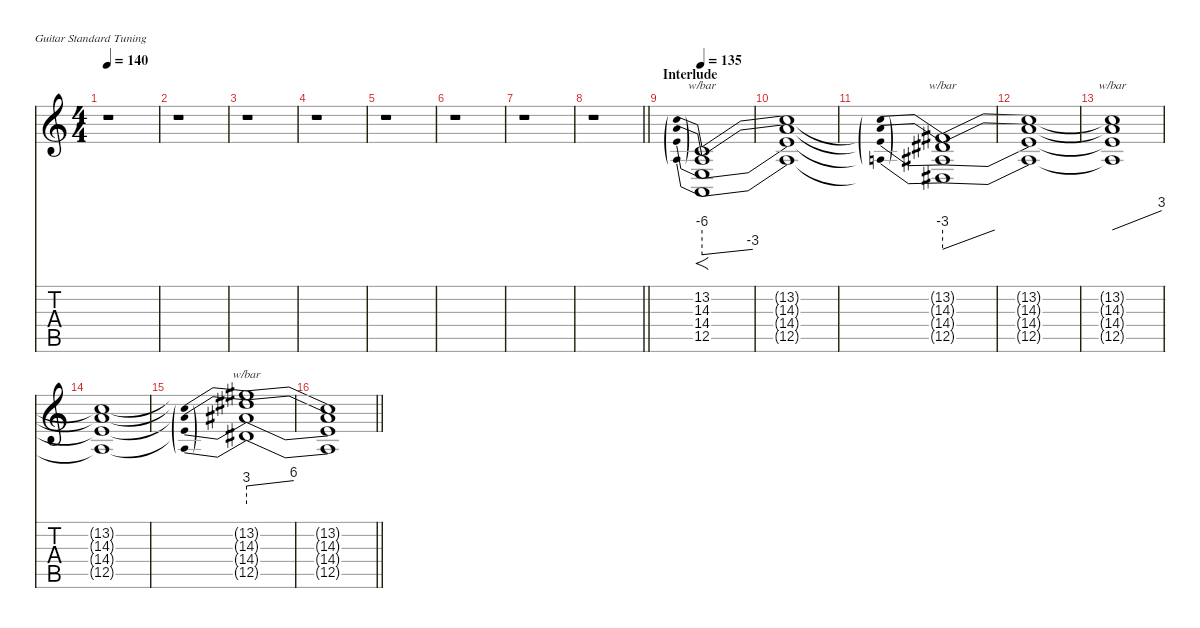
\defaultSystemsLayout 4
\hideDynamics
\bracketExtendMode nobrackets
\singleTrackTrackNamePolicy hidden
\multiTrackTrackNamePolicy hidden
\firstSystemTrackNameMode fullname
\firstSystemTrackNameOrientation horizontal
\otherSystemsTrackNameOrientation horizontal
\track ("Slide Guitar Effect" "pad.synth.") {instrument pad2warm}
\staff {score tabs}
\tuning (E4 B3 G3 D3 A2 E2)
\ts (4 4)
\tempo 140
\clef g2
\ks aminor
r.1{dy f beam Down} |
r.1{beam Down} |
r.1{beam Down} |
r.1{beam Down} |
r.1{beam Down} |
r.1{beam Down} |
r.1{beam Down} |
\barLineRight lightlight
r.1{beam Down} |
\section ("" "Interlude")
\tempo 135
(13.2 14.3 14.4 12.5).1{f tbe (predivedive default 0 -24 60 -12) beam Up} |
(13.2{t} 14.3{t} 14.4{t} 12.5{t}).1{beam Up} |
(13.2{t} 14.3{t} 14.4{t} 12.5{t}).1{tbe (predivedive default 0 -12 60 0) beam Up} |
(13.2{t} 14.3{t} 14.4{t} 12.5{t}).1{beam Up} |
(13.2{t} 14.3{t} 14.4{t} 12.5{t}).1{tbe (dive default 0 0 60 12) beam Up} |
(13.2{t} 14.3{t} 14.4{t} 12.5{t}).1{beam Up} |
(13.2{t} 14.3{t} 14.4{t} 12.5{t}).1{tbe (predivedive default 0 12 60 24) beam Down} |
\barLineRight lightlight
(13.2{t} 14.3{t} 14.4{t} 12.5{t}).1{beam Up}
